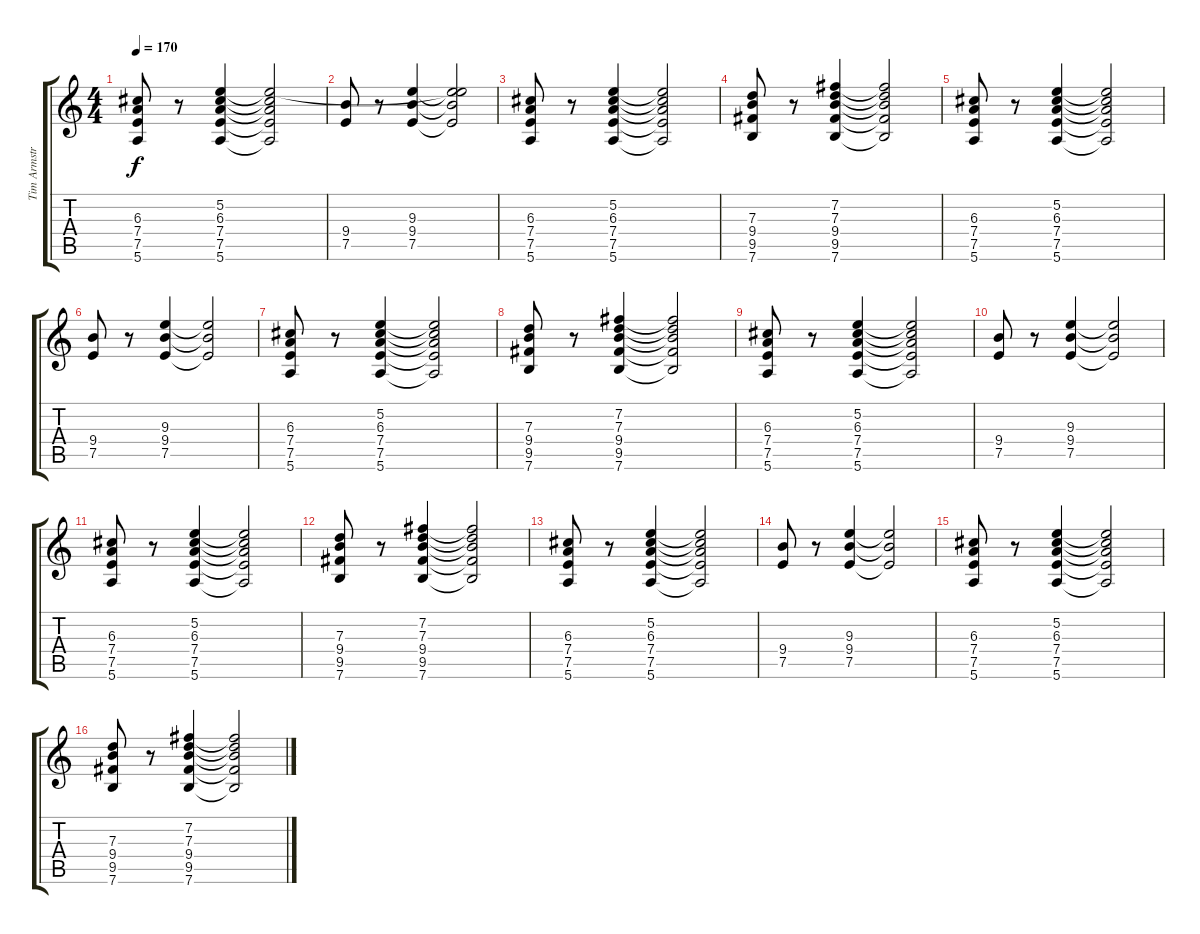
\track ("Tim Armstrong" "Tim Armstr") {instrument distortionguitar}
\staff {score tabs}
\tuning (E4 B3 G3 D3 A2 E2) {hide}
\ts (4 4)
\tempo 170
\clef g2
\ks c
(6.3 7.4 7.5 5.6).8{dy f} r.8 (5.2 6.3 7.4 7.5 5.6).4 (5.2{t} 6.3{t} 7.4{t} 7.5{t} 5.6{t}).2 |
(9.4 7.5).8 r.8 (9.3 9.4 7.5).4 (5.2{t} 9.3{t} 9.4{t} 7.5{t}).2 |
(6.3 7.4 7.5 5.6).8 r.8 (5.2 6.3 7.4 7.5 5.6).4 (5.2{t} 6.3{t} 7.4{t} 7.5{t} 5.6{t}).2 |
(7.3 9.4 9.5 7.6).8 r.8 (7.2 7.3 9.4 9.5 7.6).4 (7.2{t} 7.3{t} 9.4{t} 9.5{t} 7.6{t}).2 |
(6.3 7.4 7.5 5.6).8 r.8 (5.2 6.3 7.4 7.5 5.6).4 (5.2{t} 6.3{t} 7.4{t} 7.5{t} 5.6{t}).2 |
(9.4 7.5).8 r.8 (9.3 9.4 7.5).4 (9.3{t} 9.4{t} 7.5{t}).2 |
(6.3 7.4 7.5 5.6).8 r.8 (5.2 6.3 7.4 7.5 5.6).4 (5.2{t} 6.3{t} 7.4{t} 7.5{t} 5.6{t}).2 |
(7.3 9.4 9.5 7.6).8 r.8 (7.2 7.3 9.4 9.5 7.6).4 (7.2{t} 7.3{t} 9.4{t} 9.5{t} 7.6{t}).2 |
(6.3 7.4 7.5 5.6).8 r.8 (5.2 6.3 7.4 7.5 5.6).4 (5.2{t} 6.3{t} 7.4{t} 7.5{t} 5.6{t}).2 |
(9.4 7.5).8 r.8 (9.3 9.4 7.5).4 (9.3{t} 9.4{t} 7.5{t}).2 |
(6.3 7.4 7.5 5.6).8 r.8 (5.2 6.3 7.4 7.5 5.6).4 (5.2{t} 6.3{t} 7.4{t} 7.5{t} 5.6{t}).2 |
(7.3 9.4 9.5 7.6).8 r.8 (7.2 7.3 9.4 9.5 7.6).4 (7.2{t} 7.3{t} 9.4{t} 9.5{t} 7.6{t}).2 |
(6.3 7.4 7.5 5.6).8 r.8 (5.2 6.3 7.4 7.5 5.6).4 (5.2{t} 6.3{t} 7.4{t} 7.5{t} 5.6{t}).2 |
(9.4 7.5).8 r.8 (9.3 9.4 7.5).4 (9.3{t} 9.4{t} 7.5{t}).2 |
(6.3 7.4 7.5 5.6).8 r.8 (5.2 6.3 7.4 7.5 5.6).4 (5.2{t} 6.3{t} 7.4{t} 7.5{t} 5.6{t}).2 |
(7.3 9.4 9.5 7.6).8 r.8 (7.2 7.3 9.4 9.5 7.6).4 (7.2{t} 7.3{t} 9.4{t} 9.5{t} 7.6{t}).2
